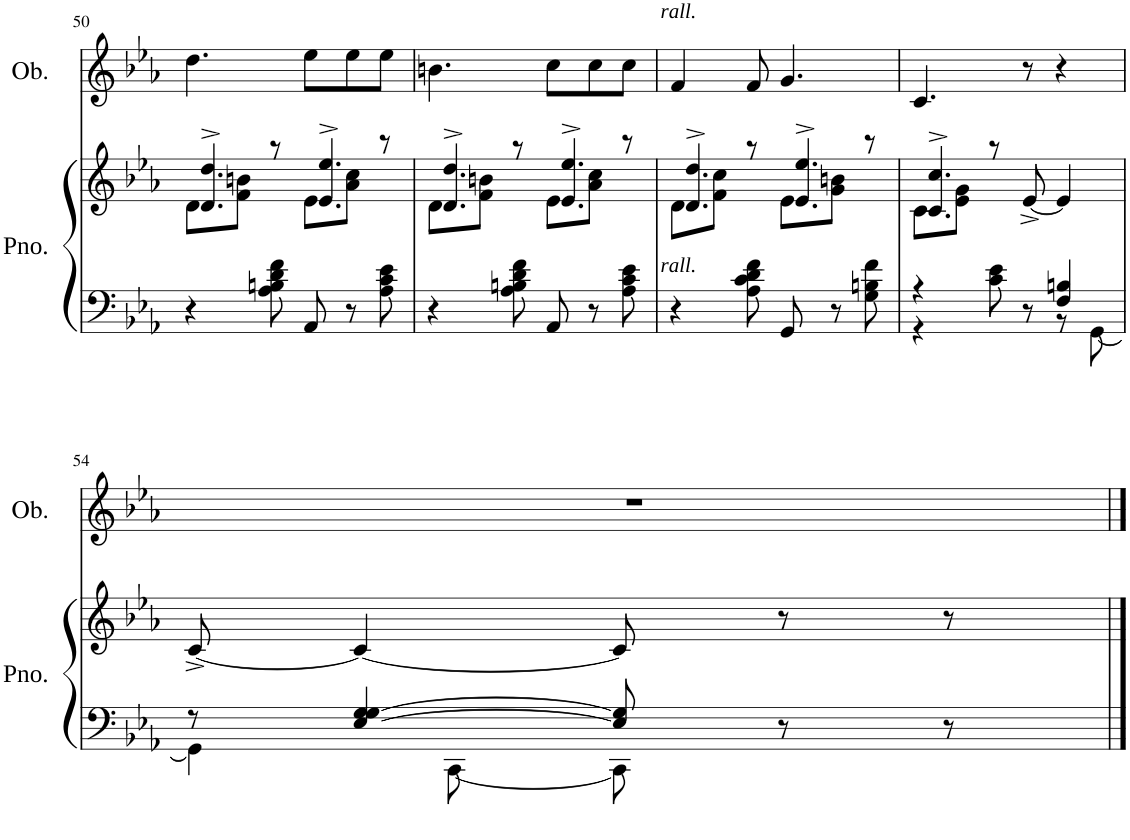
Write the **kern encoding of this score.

**kern	**kern	**dynam	**kern	**dynam
*part2	*part2	*part2	*part1	*part1
*staff3	*staff2	*staff2/3	*staff1	*staff1
*I"Piano	*	*	*I"オーボエ	*
*I'Pno.	*	*	*	*
!!LO:PB:g=z
*clefF4	*clefG2	*	*clefG2	*
*k[b-e-a-]	*k[b-e-a-]	*	*k[b-e-a-]	*
*M6/8	*M6/8	*	*M6/8	*
=50	=50	=50	=50	=50
*	*^	*	*	*
4r	8d\L	4.d/^> 4.dd/^>	.	4.dd\	.
.	8f\ 8bn\J	.	.	.	.
8A-\ 8Bn\ 8d\ 8f\	8r	.	.	.	.
8AA-/	8e-\L	4.e-/^> 4.ee-/^>	.	8ee-\L	.
8r	8a-\ 8cc\J	.	.	8ee-\	.
8A-\ 8c\ 8e-\	8r	.	.	8ee-\J	.
=51	=51	=51	=51	=51	=51
4r	8d\L	4.d/^> 4.dd/^>	.	4.bn\	.
.	8f\ 8bn\J	.	.	.	.
8A-\ 8Bn\ 8d\ 8f\	8r	.	.	.	.
8AA-/	8e-\L	4.e-/^> 4.ee-/^>	.	8cc\L	.
8r	8a-\ 8cc\J	.	.	8cc\	.
8A-\ 8c\ 8e-\	8r	.	.	8cc\J	.
=52	=52	=52	=52	=52	=52
!	!	!	!LO:DY:a=2	!	!LO:DY:a
4r	8d\L	4.d/^> 4.dd/^>	other-dynamics	4f/	other-dynamics
.	8f\ 8cc\J	.	.	.	.
8A-\ 8c\ 8d\ 8f\	8r	.	.	8f/	.
8GG/	8e-\L	4.e-/^> 4.ee-/^>	.	4.g/	.
8r	8g\ 8bn\J	.	.	.	.
8G\ 8Bn\ 8f\	8r	.	.	.	.
=53	=53	=53	=53	=53	=53
*^	*	*	*	*	*
4r	4r	8c\L	4.c/^ 4.cc/^	.	4.c/	.
.	.	8e-\ 8g\J	.	.	.	.
8c\ 8e-\	4ryy	8r	.	.	.	.
8r	.	[8e-^/	4.ryy	.	8r	.
4F/ 4Bn/	8r	4e-/]	.	.	4r	.
.	[8GG\	.	.	.	.	.
*	*	*v	*v	*	*	*
!!LO:LB:g=z
=54	=54	=54	=54	=54	=54
8r	4GG\]	[8c^/	.	2.r	.
[4E-/ [4G/ 4G/	.	4c/_	.	.	.
.	[8CC\L	.	.	.	.
8E-/] 8G/]	8CC\J]	8c/]	.	.	.
8r	4ryy	8r	.	.	.
8r	.	8r	.	.	.
*v	*v	*	*	*	*
==	==	==	==	==
*-	*-	*-	*-	*-
